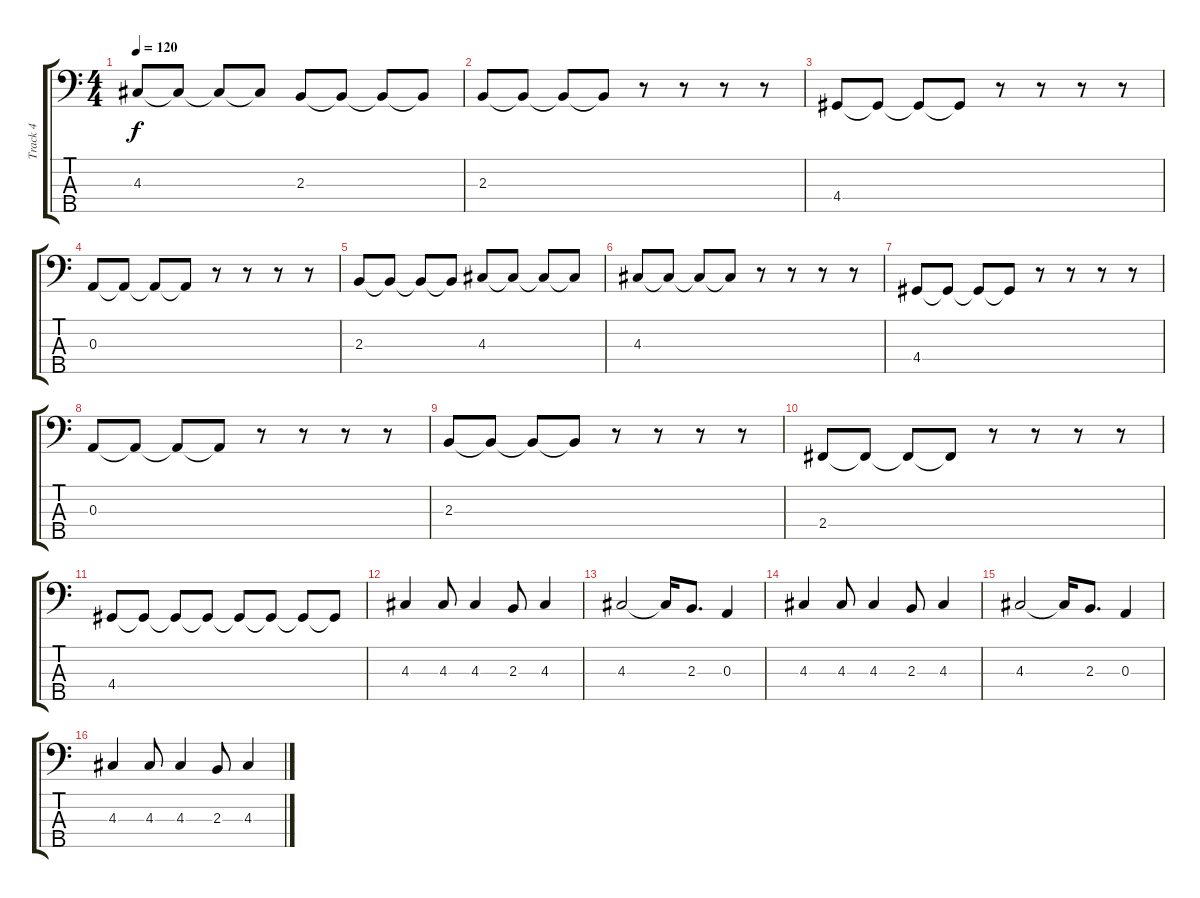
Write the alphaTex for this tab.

\track ("Track 4" "Track 4") {instrument electricbassfinger}
\staff {score tabs}
\tuning (G2 D2 A1 E1 B0) {hide}
\ts (4 4)
\tempo 120
\clef f4
\ks c
4.3.8{dy f} 4.3{t}.8 4.3{t}.8 4.3{t}.8 2.3.8 2.3{t}.8 2.3{t}.8 2.3{t}.8 |
2.3.8 2.3{t}.8 2.3{t}.8 2.3{t}.8 r.8 r.8 r.8 r.8 |
4.4.8 4.4{t}.8 4.4{t}.8 4.4{t}.8 r.8 r.8 r.8 r.8 |
0.3.8 0.3{t}.8 0.3{t}.8 0.3{t}.8 r.8 r.8 r.8 r.8 |
2.3.8 2.3{t}.8 2.3{t}.8 2.3{t}.8 4.3.8 4.3{t}.8 4.3{t}.8 4.3{t}.8 |
4.3.8 4.3{t}.8 4.3{t}.8 4.3{t}.8 r.8 r.8 r.8 r.8 |
4.4.8 4.4{t}.8 4.4{t}.8 4.4{t}.8 r.8 r.8 r.8 r.8 |
0.3.8 0.3{t}.8 0.3{t}.8 0.3{t}.8 r.8 r.8 r.8 r.8 |
2.3.8 2.3{t}.8 2.3{t}.8 2.3{t}.8 r.8 r.8 r.8 r.8 |
2.4.8 2.4{t}.8 2.4{t}.8 2.4{t}.8 r.8 r.8 r.8 r.8 |
4.4.8 4.4{t}.8 4.4{t}.8 4.4{t}.8 4.4{t}.8 4.4{t}.8 4.4{t}.8 4.4{t}.8 |
4.3.4 4.3.8 4.3.4 2.3.8 4.3.4 |
4.3.2 4.3{t}.16 2.3.8{d} 0.3.4 |
4.3.4 4.3.8 4.3.4 2.3.8 4.3.4 |
4.3.2 4.3{t}.16 2.3.8{d} 0.3.4 |
4.3.4 4.3.8 4.3.4 2.3.8 4.3.4
